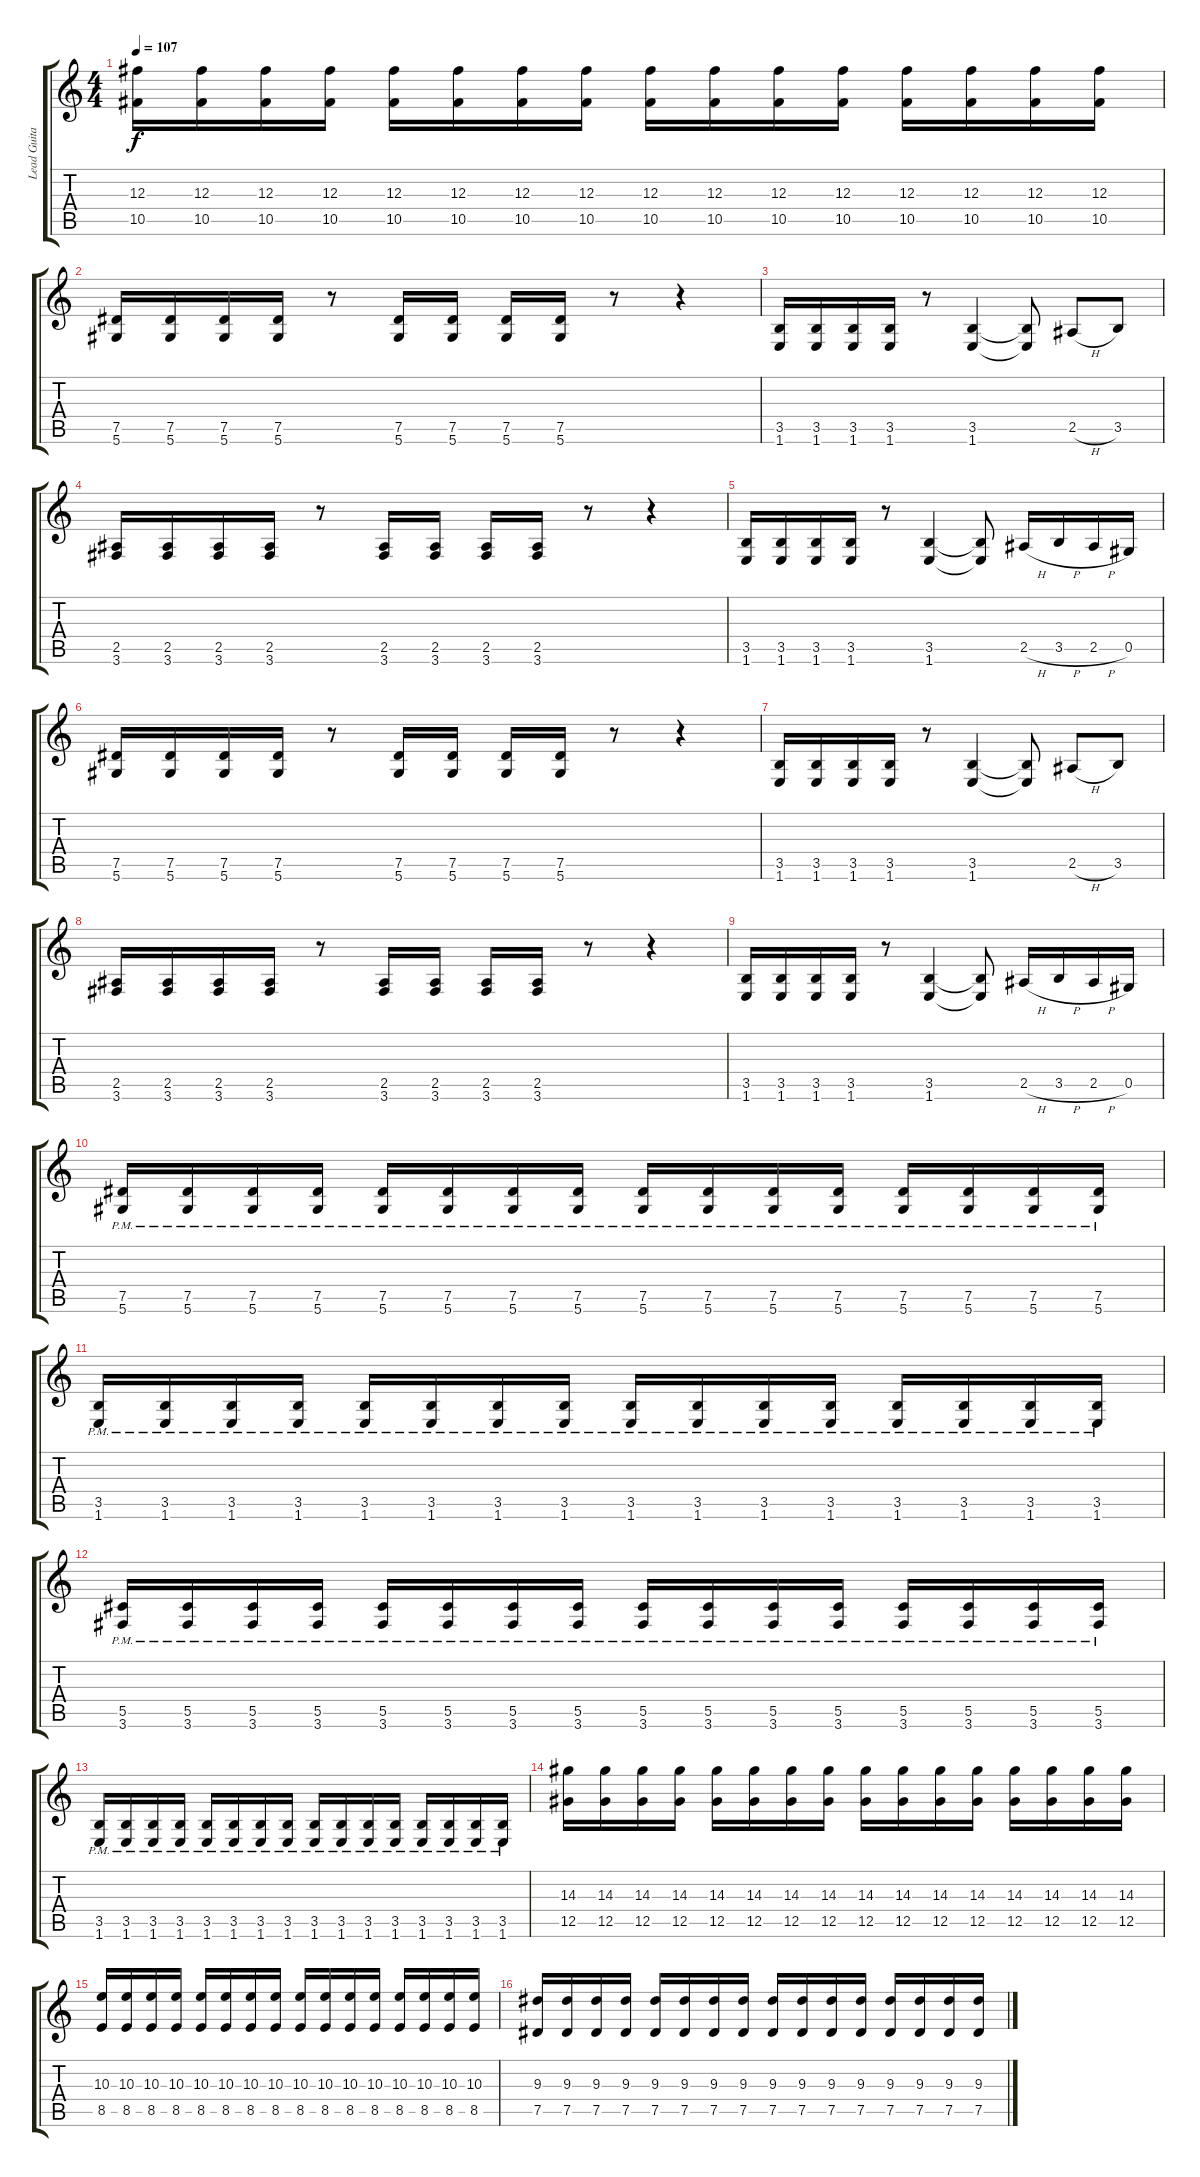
\track ("Lead Guitar   " "Lead Guita") {instrument overdrivenguitar}
\staff {score tabs}
\tuning (Eb4 Bb3 Gb3 Db3 Ab2 Eb2) {hide}
\ts (4 4)
\tempo 107
\clef g2
\ks c
(12.3{t} 10.5{t}).16{dy f} (12.3 10.5).16 (12.3 10.5).16 (12.3 10.5).16 (12.3 10.5).16 (12.3 10.5).16 (12.3 10.5).16 (12.3 10.5).16 (12.3 10.5).16 (12.3 10.5).16 (12.3 10.5).16 (12.3 10.5).16 (12.3 10.5).16 (12.3 10.5).16 (12.3 10.5).16 (12.3 10.5).16 |
(7.5 5.6).16 (7.5 5.6).16 (7.5 5.6).16 (7.5 5.6).16 r.8 (7.5 5.6).16 (7.5 5.6).16 (7.5 5.6).16 (7.5 5.6).16 r.8 r.4 |
(3.5 1.6).16 (3.5 1.6).16 (3.5 1.6).16 (3.5 1.6).16 r.8 (3.5 1.6).4 (3.5{t} 1.6{t}).8 2.5{h}.8 3.5.8 |
(2.5 3.6).16 (2.5 3.6).16 (2.5 3.6).16 (2.5 3.6).16 r.8 (2.5 3.6).16 (2.5 3.6).16 (2.5 3.6).16 (2.5 3.6).16 r.8 r.4 |
(3.5 1.6).16 (3.5 1.6).16 (3.5 1.6).16 (3.5 1.6).16 r.8 (3.5 1.6).4 (3.5{t} 1.6{t}).8 2.5{h}.16 3.5{h}.16 2.5{h}.16 0.5.16 |
(7.5 5.6).16 (7.5 5.6).16 (7.5 5.6).16 (7.5 5.6).16 r.8 (7.5 5.6).16 (7.5 5.6).16 (7.5 5.6).16 (7.5 5.6).16 r.8 r.4 |
(3.5 1.6).16 (3.5 1.6).16 (3.5 1.6).16 (3.5 1.6).16 r.8 (3.5 1.6).4 (3.5{t} 1.6{t}).8 2.5{h}.8 3.5.8 |
(2.5 3.6).16 (2.5 3.6).16 (2.5 3.6).16 (2.5 3.6).16 r.8 (2.5 3.6).16 (2.5 3.6).16 (2.5 3.6).16 (2.5 3.6).16 r.8 r.4 |
(3.5 1.6).16 (3.5 1.6).16 (3.5 1.6).16 (3.5 1.6).16 r.8 (3.5 1.6).4 (3.5{t} 1.6{t}).8 2.5{h}.16 3.5{h}.16 2.5{h}.16 0.5.16 |
(7.5{pm} 5.6{pm}).16 (7.5{pm} 5.6{pm}).16 (7.5{pm} 5.6{pm}).16 (7.5{pm} 5.6{pm}).16 (7.5{pm} 5.6{pm}).16 (7.5{pm} 5.6{pm}).16 (7.5{pm} 5.6{pm}).16 (7.5{pm} 5.6{pm}).16 (7.5{pm} 5.6{pm}).16 (7.5{pm} 5.6{pm}).16 (7.5{pm} 5.6{pm}).16 (7.5{pm} 5.6{pm}).16 (7.5{pm} 5.6{pm}).16 (7.5{pm} 5.6{pm}).16 (7.5{pm} 5.6{pm}).16 (7.5{pm} 5.6{pm}).16 |
(3.5{pm} 1.6{pm}).16 (3.5{pm} 1.6{pm}).16 (3.5{pm} 1.6{pm}).16 (3.5{pm} 1.6{pm}).16 (3.5{pm} 1.6{pm}).16 (3.5{pm} 1.6{pm}).16 (3.5{pm} 1.6{pm}).16 (3.5{pm} 1.6{pm}).16 (3.5{pm} 1.6{pm}).16 (3.5{pm} 1.6{pm}).16 (3.5{pm} 1.6{pm}).16 (3.5{pm} 1.6{pm}).16 (3.5{pm} 1.6{pm}).16 (3.5{pm} 1.6{pm}).16 (3.5{pm} 1.6{pm}).16 (3.5{pm} 1.6{pm}).16 |
(5.5{pm} 3.6{pm}).16 (5.5{pm} 3.6{pm}).16 (5.5{pm} 3.6{pm}).16 (5.5{pm} 3.6{pm}).16 (5.5{pm} 3.6{pm}).16 (5.5{pm} 3.6{pm}).16 (5.5{pm} 3.6{pm}).16 (5.5{pm} 3.6{pm}).16 (5.5{pm} 3.6{pm}).16 (5.5{pm} 3.6{pm}).16 (5.5{pm} 3.6{pm}).16 (5.5{pm} 3.6{pm}).16 (5.5{pm} 3.6{pm}).16 (5.5{pm} 3.6{pm}).16 (5.5{pm} 3.6{pm}).16 (5.5{pm} 3.6{pm}).16 |
(3.5{pm} 1.6{pm}).16 (3.5{pm} 1.6{pm}).16 (3.5{pm} 1.6{pm}).16 (3.5{pm} 1.6{pm}).16 (3.5{pm} 1.6{pm}).16 (3.5{pm} 1.6{pm}).16 (3.5{pm} 1.6{pm}).16 (3.5{pm} 1.6{pm}).16 (3.5{pm} 1.6{pm}).16 (3.5{pm} 1.6{pm}).16 (3.5{pm} 1.6{pm}).16 (3.5{pm} 1.6{pm}).16 (3.5{pm} 1.6{pm}).16 (3.5{pm} 1.6{pm}).16 (3.5{pm} 1.6{pm}).16 (3.5{pm} 1.6{pm}).16 |
(14.3 12.5).16 (14.3 12.5).16 (14.3 12.5).16 (14.3 12.5).16 (14.3 12.5).16 (14.3 12.5).16 (14.3 12.5).16 (14.3 12.5).16 (14.3 12.5).16 (14.3 12.5).16 (14.3 12.5).16 (14.3 12.5).16 (14.3 12.5).16 (14.3 12.5).16 (14.3 12.5).16 (14.3 12.5).16 |
(10.3 8.5).16 (10.3 8.5).16 (10.3 8.5).16 (10.3 8.5).16 (10.3 8.5).16 (10.3 8.5).16 (10.3 8.5).16 (10.3 8.5).16 (10.3 8.5).16 (10.3 8.5).16 (10.3 8.5).16 (10.3 8.5).16 (10.3 8.5).16 (10.3 8.5).16 (10.3 8.5).16 (10.3 8.5).16 |
(9.3 7.5).16 (9.3 7.5).16 (9.3 7.5).16 (9.3 7.5).16 (9.3 7.5).16 (9.3 7.5).16 (9.3 7.5).16 (9.3 7.5).16 (9.3 7.5).16 (9.3 7.5).16 (9.3 7.5).16 (9.3 7.5).16 (9.3 7.5).16 (9.3 7.5).16 (9.3 7.5).16 (9.3 7.5).16
